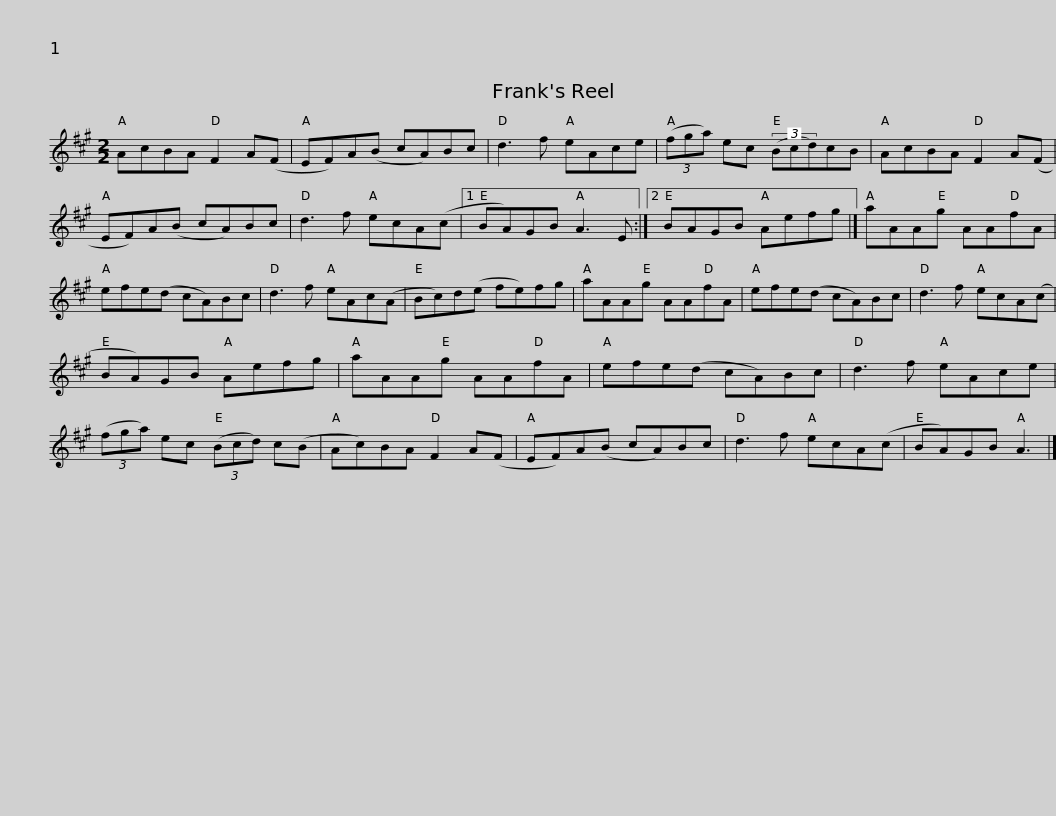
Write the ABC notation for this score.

X:1
L:1/8
M:2/2
I:linebreak $
K:A
V:1 treble
V:1
 AcBA F2 A(F | EF)A(B cA)Bc | d3 f eAce | (3(fga) ec (3(Bcd)cB |$ AcBA F2 A(F | %5
 EF)A(B cA)Bc | d3 f ecA(c |1 BA)GB A3 E :|2 BAGB Aefg |]$ aAAg AAfA | %10
 efe(d cA)Bc | d3 f eAc(A | Bc)d(e fe)fg |$ aAAg AAfA | efe(d cA)Bc | %15
 d3 f ecA(c | BA)GB Aefg |$ aAAg AAfA | efe(d cA)Bc | d3 f eAce | %20
 (3(fga) ec (3(Bcd) c(B |$ Ac)BA F2 A(F | EF)A(B cA)Bc | d3 f ecA(c | BA)GB A3 |] %25
